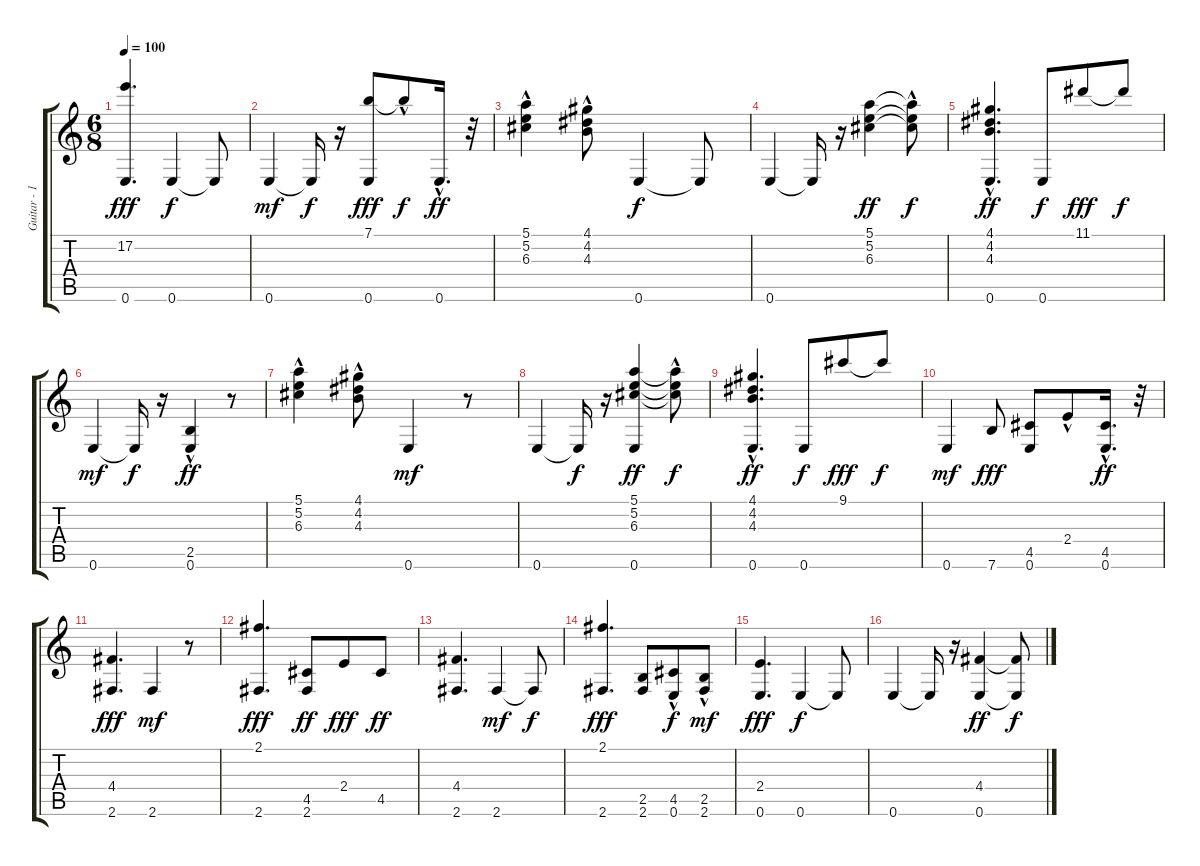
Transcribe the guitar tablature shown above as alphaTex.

\track ("Guitar - 1" "Guitar - 1") {instrument electricguitarjazz}
\staff {score tabs}
\tuning (E4 B3 G3 D3 A2 E2) {hide}
\ts (6 8)
\tempo 100
\clef g2
\ks c
(17.2 0.6).4{d dy fff} 0.6.4{dy f} 0.6{t}.8 |
0.6.4{dy mf} 0.6{t}.16{dy f} r.16 (7.1 0.6).8{dy fff} 7.1{hac t}.8{dy f} 0.6{hac}.16{d dy ff} r.32 |
(5.1{hac} 5.2{hac} 6.3{hac}).4 (4.1{hac} 4.2{hac} 4.3{hac}).8 0.6.4{dy f} 0.6{t}.8 |
0.6.4 0.6{t}.16 r.16 (5.1 5.2 6.3).4{dy ff} (5.1{t} 5.2{t} 6.3{hac t}).8{dy f} |
(4.1{hac} 4.2{hac} 4.3{hac} 0.6).4{d dy ff} 0.6.8{dy f} 11.1.8{dy fff} 11.1{t}.8{dy f} |
0.6.4{dy mf} 0.6{t}.16{dy f} r.16 (2.5{hac} 0.6).4{dy ff} r.8 |
(5.1{hac} 5.2{hac} 6.3{hac}).4 (4.1{hac} 4.2{hac} 4.3{hac}).8 0.6.4{dy mf} r.8 |
0.6.4 0.6{t}.16{dy f} r.16 (5.1 5.2 6.3 0.6).4{dy ff} (5.1{t} 5.2{t} 6.3{hac t}).8{dy f} |
(4.1{hac} 4.2{hac} 4.3{hac} 0.6).4{d dy ff} 0.6.8{dy f} 9.1.8{dy fff} 9.1{t}.8{dy f} |
0.6.4{dy mf} 7.6.8{dy fff} (4.5 0.6).8 2.4{hac}.8 (4.5 0.6{hac}).16{d dy ff} r.32 |
(4.4 2.6).4{d dy fff} 2.6.4{dy mf} r.8 |
(2.1 2.6).4{d dy fff} (4.5 2.6).8{dy ff} 2.4.8{dy fff} 4.5.8{dy ff} |
(4.4 2.6).4{d} 2.6.4{dy mf} 2.6{t}.8{dy f} |
(2.1 2.6).4{d dy fff} (2.5 2.6).8 (4.5{hac} 0.6).8{dy f} (2.5{hac} 2.6).8{dy mf} |
(2.4 0.6).4{d dy fff} 0.6.4{dy f} 0.6{t}.8 |
0.6.4 0.6{t}.16 r.16 (4.4 0.6).4{dy ff} (4.4{t} 0.6{t}).8{dy f}
